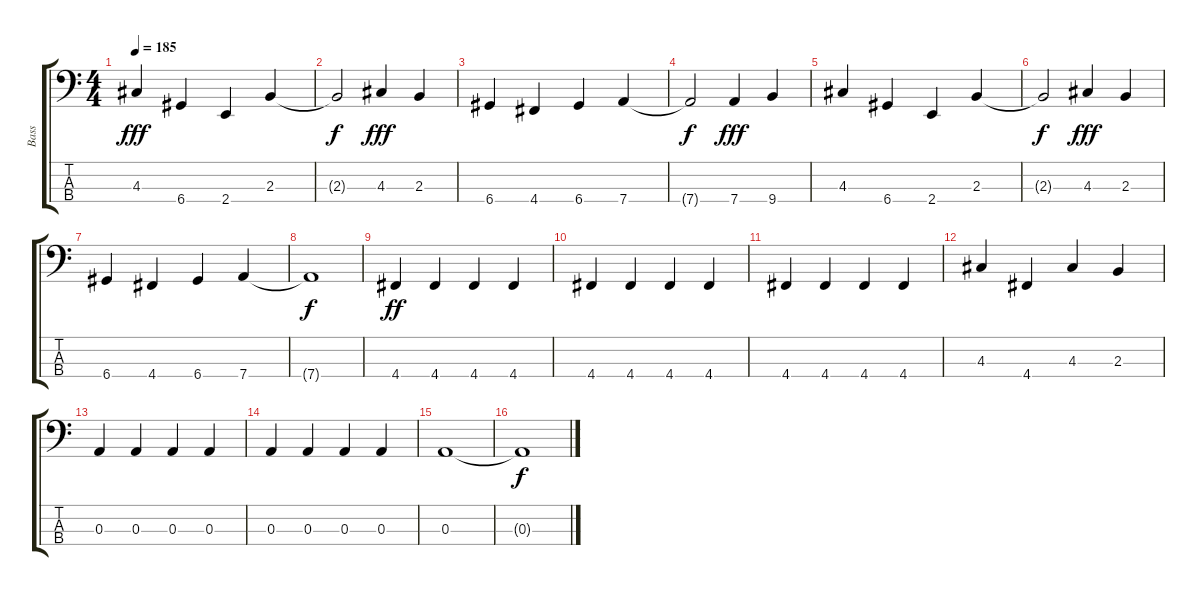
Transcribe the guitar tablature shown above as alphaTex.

\track ("Bass" "Bass") {instrument electricbasspick}
\staff {score tabs}
\tuning (G2 D2 A1 D1) {hide}
\ts (4 4)
\tempo 185
\clef f4
\ks c
4.3.4{dy fff} 6.4.4 2.4.4 2.3.4 |
2.3{t}.2{dy f} 4.3.4{dy fff} 2.3.4 |
6.4.4 4.4.4 6.4.4 7.4.4 |
7.4{t}.2{dy f} 7.4.4{dy fff} 9.4.4 |
4.3.4 6.4.4 2.4.4 2.3.4 |
2.3{t}.2{dy f} 4.3.4{dy fff} 2.3.4 |
6.4.4 4.4.4 6.4.4 7.4.4 |
7.4{t}.1{dy f} |
4.4.4{dy ff} 4.4.4 4.4.4 4.4.4 |
4.4.4 4.4.4 4.4.4 4.4.4 |
4.4.4 4.4.4 4.4.4 4.4.4 |
4.3.4 4.4.4 4.3.4 2.3.4 |
0.3.4 0.3.4 0.3.4 0.3.4 |
0.3.4 0.3.4 0.3.4 0.3.4 |
0.3.1 |
0.3{t}.1{dy f}
